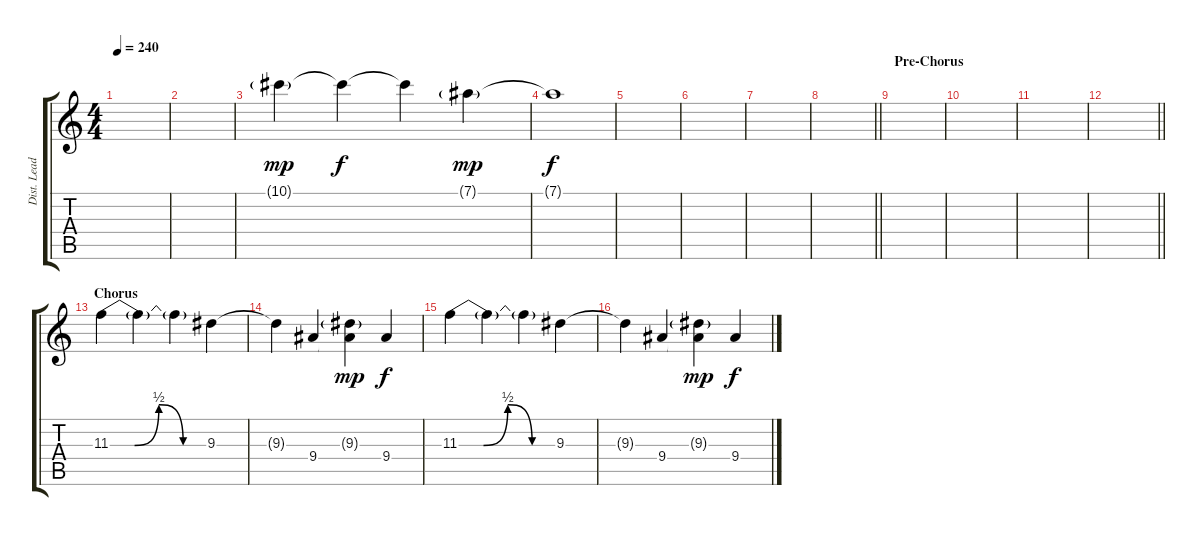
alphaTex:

\track ("Dist. Lead Guitar" "Dist. Lead") {instrument distortionguitar}
\staff {score tabs}
\tuning (Eb4 Bb3 Gb3 Db3 Ab2 Db2) {hide}
\ts (4 4)
\tempo 240
\clef g2
\ks c
|
|
10.1{g}.4{dy mp} 10.1{t}.4{dy f} 10.1{t}.4 7.1{g}.4{dy mp} |
7.1{t}.1{dy f} |
|
|
|
\barLineRight lightlight
|
\section ("" "Pre-Chorus")
|
|
|
\barLineRight lightlight
|
\section ("" "Chorus")
11.3{be (custom 0 0 15 0 30 2 45 0 60 0)}.4 11.3{t}.4 11.3{t}.4 9.3.4 |
9.3{t}.4 9.4.4 (9.3{g} 9.4{t}).4{dy mp} 9.4.4{dy f} |
11.3{be (custom 0 0 15 0 30 2 45 0 60 0)}.4 11.3{t}.4 11.3{t}.4 9.3.4 |
9.3{t}.4 9.4.4 (9.3{g} 9.4{t}).4{dy mp} 9.4.4{dy f}
